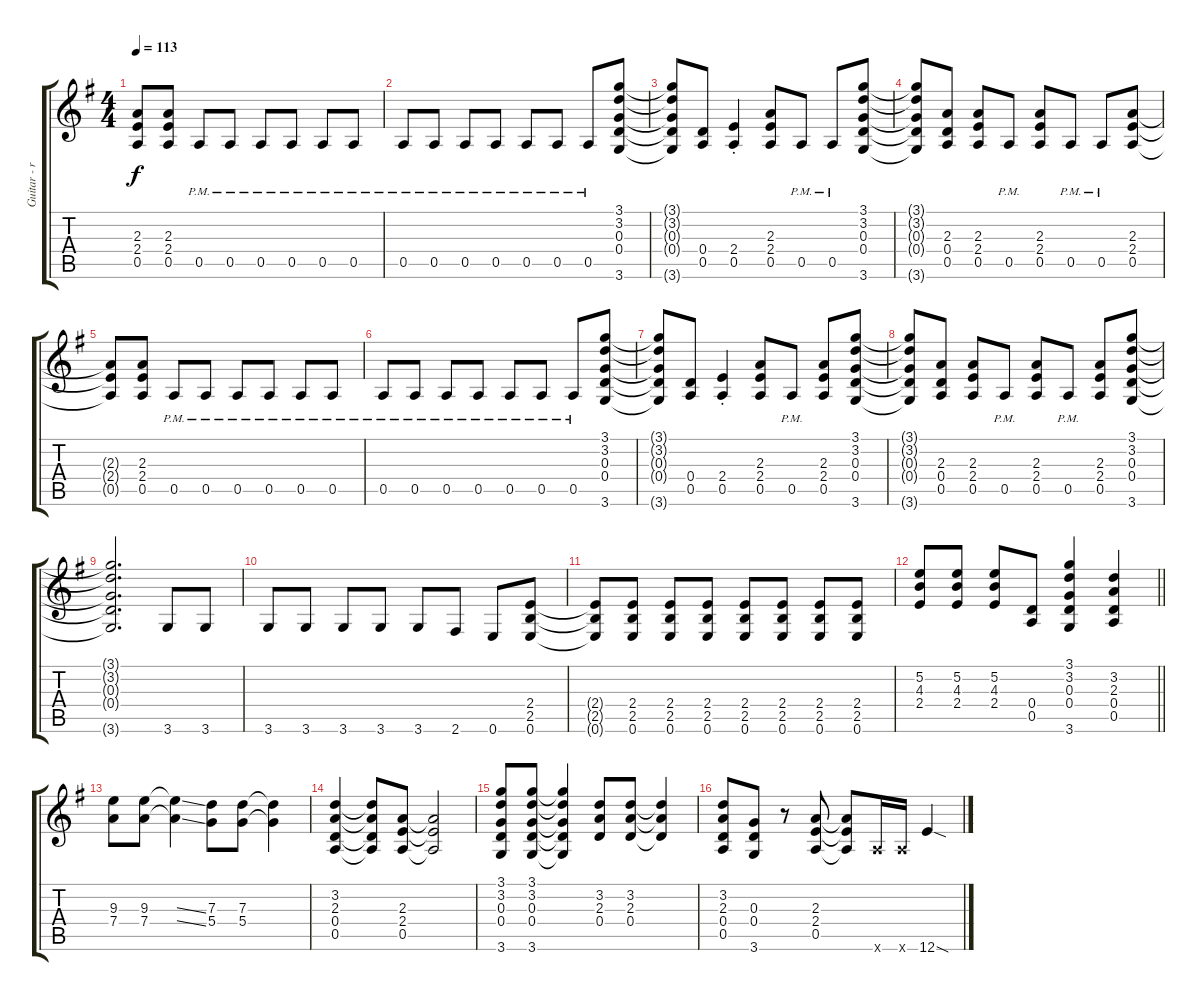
\track ("Guitar - rhythm - left" "Guitar - r") {instrument overdrivenguitar}
\staff {score tabs}
\tuning (E4 B3 G3 D3 A2 E2) {hide}
\ts (4 4)
\tempo 113
\clef g2
\ks g
(2.3{t} 2.4{t} 0.5{t}).8{dy f} (2.3 2.4 0.5).8 0.5{pm}.8 0.5{pm}.8 0.5{pm}.8 0.5{pm}.8 0.5{pm}.8 0.5{pm}.8 |
0.5{pm}.8 0.5{pm}.8 0.5{pm}.8 0.5{pm}.8 0.5{pm}.8 0.5{pm}.8 0.5{pm}.8 (3.1 3.2 0.3 0.4 3.6).8 |
(3.1{t} 3.2{t} 0.3{t} 0.4{t} 3.6{t}).8 (0.4 0.5).8 (2.4{st} 0.5{st}).4 (2.3 2.4 0.5).8 0.5{pm}.8 0.5{pm}.8 (3.1 3.2 0.3 0.4 3.6).8 |
(3.1{t} 3.2{t} 0.3{t} 0.4{t} 3.6{t}).8 (2.3 0.4 0.5).8 (2.3 2.4 0.5).8 0.5{pm}.8 (2.3 2.4 0.5).8 0.5{pm}.8 0.5{pm}.8 (2.3 2.4 0.5).8 |
(2.3{t} 2.4{t} 0.5{t}).8 (2.3 2.4 0.5).8 0.5{pm}.8 0.5{pm}.8 0.5{pm}.8 0.5{pm}.8 0.5{pm}.8 0.5{pm}.8 |
0.5{pm}.8 0.5{pm}.8 0.5{pm}.8 0.5{pm}.8 0.5{pm}.8 0.5{pm}.8 0.5{pm}.8 (3.1 3.2 0.3 0.4 3.6).8 |
(3.1{t} 3.2{t} 0.3{t} 0.4{t} 3.6{t}).8 (0.4 0.5).8 (2.4{st} 0.5{st}).4 (2.3 2.4 0.5).8 0.5{pm}.8 (2.3 2.4 0.5).8 (3.1 3.2 0.3 0.4 3.6).8 |
(3.1{t} 3.2{t} 0.3{t} 0.4{t} 3.6{t}).8 (2.3 0.4 0.5).8 (2.3 2.4 0.5).8 0.5{pm}.8 (2.3 2.4 0.5).8 0.5{pm}.8 (2.3 2.4 0.5).8 (3.1 3.2 0.3 0.4 3.6).8 |
(3.1{t} 3.2{t} 0.3{t} 0.4{t} 3.6{t}).2{d} 3.6.8 3.6.8 |
3.6.8 3.6.8 3.6.8 3.6.8 3.6.8 2.6.8 0.6.8 (2.4 2.5 0.6).8 |
(2.4{t} 2.5{t} 0.6{t}).8 (2.4 2.5 0.6).8 (2.4 2.5 0.6).8 (2.4 2.5 0.6).8 (2.4 2.5 0.6).8 (2.4 2.5 0.6).8 (2.4 2.5 0.6).8 (2.4 2.5 0.6).8 |
\barLineRight lightlight
(5.2 4.3 2.4).8 (5.2 4.3 2.4).8 (5.2 4.3 2.4).8 (0.4 0.5).8 (3.1 3.2 0.3 0.4 3.6).4 (3.2 2.3 0.4 0.5).4 |
(9.3 7.4).8 (9.3 7.4).8 (9.3{ss t} 7.4{ss t}).4 (7.3 5.4).8 (7.3 5.4).8 (7.3{t} 5.4{t}).4 |
(3.2 2.3 0.4 0.5).4 (3.2{t} 2.3{t} 0.4{t} 0.5{t}).8 (2.3 2.4 0.5).8 (2.3{t} 2.4{t} 0.5{t}).2 |
(3.1 3.2 0.3 0.4 3.6).8 (3.1 3.2 0.3 0.4 3.6).8 (3.1{t} 3.2{t} 0.3{t} 0.4{t} 3.6{t}).4 (3.2 2.3 0.4).8 (3.2 2.3 0.4).8 (3.2{t} 2.3{t} 0.4{t}).4 |
(3.2 2.3 0.4 0.5).8 (0.3 0.4 3.6).8 r.8 (2.3 2.4 0.5).8 (2.3{t} 2.4{t} 0.5{t}).8 5.6{x}.16 5.6{x}.16 12.6{sod}.4
